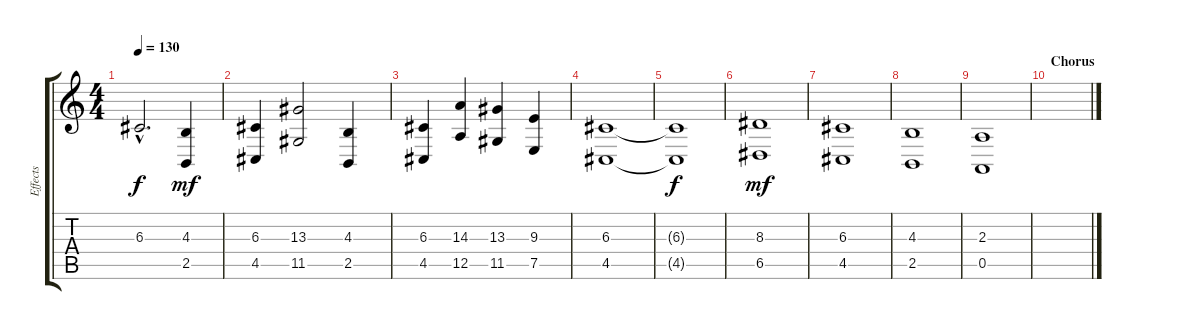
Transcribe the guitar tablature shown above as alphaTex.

\track ("Effects" "Effects") {instrument pad2warm}
\staff {score tabs}
\tuning (E4 B3 G3 D3 A2 E2) {hide}
\ts (4 4)
\tempo 130
\clef g2
\ks c
6.3{hac t}.2{d dy f} (4.3 2.5).4{dy mf} |
(6.3 4.5).4 (13.3 11.5).2 (4.3 2.5).4 |
(6.3 4.5).4 (14.3 12.5).4 (13.3 11.5).4 (9.3 7.5).4 |
(6.3 4.5).1 |
(6.3{t} 4.5{t}).1{dy f} |
(8.3 6.5).1{dy mf} |
(6.3 4.5).1 |
(4.3 2.5).1 |
(2.3 0.5).1 |
\section ("" "Chorus")
